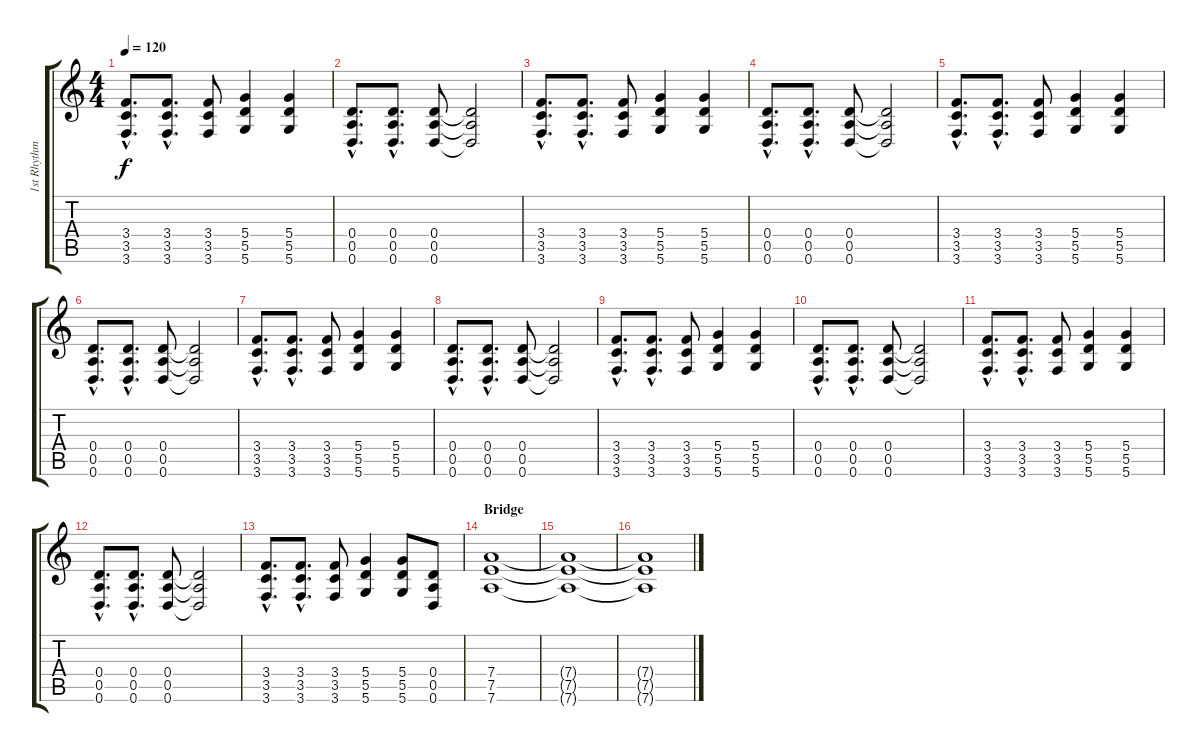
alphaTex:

\track ("1st Rhythm Distortion Guitar" "1st Rhythm") {instrument distortionguitar}
\staff {score tabs}
\tuning (E4 B3 G3 D3 A2 D2) {hide}
\ts (4 4)
\tempo 120
\clef g2
\ks c
(3.4{hac} 3.5{hac} 3.6{hac}).8{d dy f} (3.4{hac} 3.5{hac} 3.6{hac}).8{d} (3.4 3.5 3.6).8 (5.4 5.5 5.6).4 (5.4 5.5 5.6).4 |
(0.4{hac} 0.5{hac} 0.6{hac}).8{d} (0.4{hac} 0.5{hac} 0.6{hac}).8{d} (0.4 0.5 0.6).8 (0.4{t} 0.5{t} 0.6{t}).2 |
(3.4{hac} 3.5{hac} 3.6{hac}).8{d} (3.4{hac} 3.5{hac} 3.6{hac}).8{d} (3.4 3.5 3.6).8 (5.4 5.5 5.6).4 (5.4 5.5 5.6).4 |
(0.4{hac} 0.5{hac} 0.6{hac}).8{d} (0.4{hac} 0.5{hac} 0.6{hac}).8{d} (0.4 0.5 0.6).8 (0.4{t} 0.5{t} 0.6{t}).2 |
(3.4{hac} 3.5{hac} 3.6{hac}).8{d} (3.4{hac} 3.5{hac} 3.6{hac}).8{d} (3.4 3.5 3.6).8 (5.4 5.5 5.6).4 (5.4 5.5 5.6).4 |
\section ("" "")
(0.4{hac} 0.5{hac} 0.6{hac}).8{d} (0.4{hac} 0.5{hac} 0.6{hac}).8{d} (0.4 0.5 0.6).8 (0.4{t} 0.5{t} 0.6{t}).2 |
(3.4{hac} 3.5{hac} 3.6{hac}).8{d} (3.4{hac} 3.5{hac} 3.6{hac}).8{d} (3.4 3.5 3.6).8 (5.4 5.5 5.6).4 (5.4 5.5 5.6).4 |
(0.4{hac} 0.5{hac} 0.6{hac}).8{d} (0.4{hac} 0.5{hac} 0.6{hac}).8{d} (0.4 0.5 0.6).8 (0.4{t} 0.5{t} 0.6{t}).2 |
(3.4{hac} 3.5{hac} 3.6{hac}).8{d} (3.4{hac} 3.5{hac} 3.6{hac}).8{d} (3.4 3.5 3.6).8 (5.4 5.5 5.6).4 (5.4 5.5 5.6).4 |
(0.4{hac} 0.5{hac} 0.6{hac}).8{d} (0.4{hac} 0.5{hac} 0.6{hac}).8{d} (0.4 0.5 0.6).8 (0.4{t} 0.5{t} 0.6{t}).2 |
(3.4{hac} 3.5{hac} 3.6{hac}).8{d} (3.4{hac} 3.5{hac} 3.6{hac}).8{d} (3.4 3.5 3.6).8 (5.4 5.5 5.6).4 (5.4 5.5 5.6).4 |
(0.4{hac} 0.5{hac} 0.6{hac}).8{d} (0.4{hac} 0.5{hac} 0.6{hac}).8{d} (0.4 0.5 0.6).8 (0.4{t} 0.5{t} 0.6{t}).2 |
(3.4{hac} 3.5{hac} 3.6{hac}).8{d} (3.4{hac} 3.5{hac} 3.6{hac}).8{d} (3.4 3.5 3.6).8 (5.4 5.5 5.6).4 (5.4 5.5 5.6).8 (0.4 0.5 0.6).8 |
\section ("" "Bridge")
(7.4 7.5 7.6).1{volume 0} |
(7.4{t} 7.5{t} 7.6{t}).1 |
(7.4{t} 7.5{t} 7.6{t}).1
